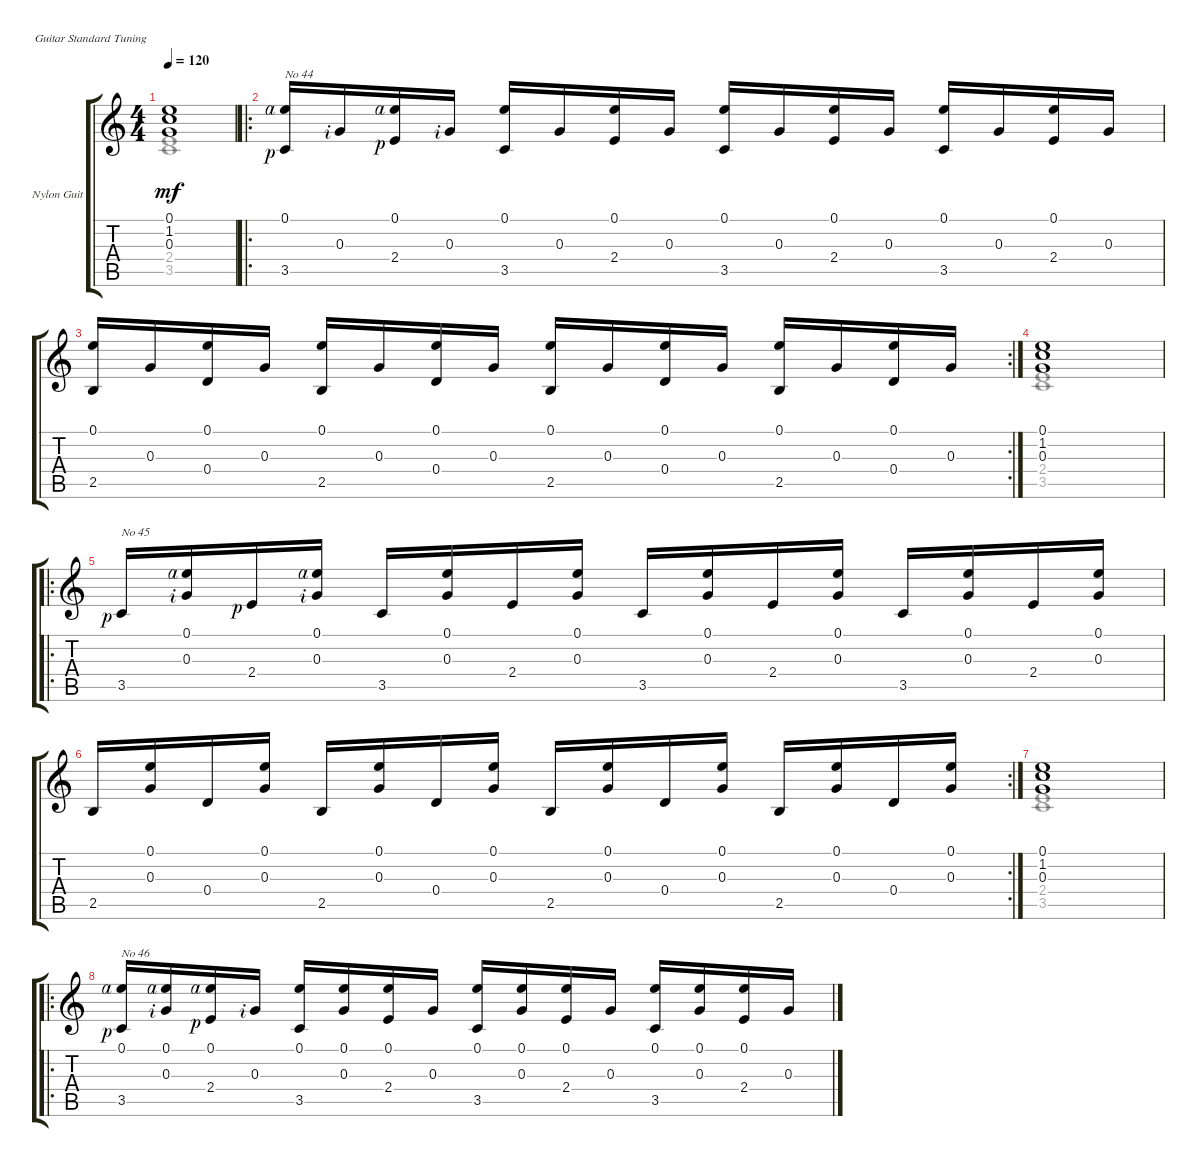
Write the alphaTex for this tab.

\defaultSystemsLayout 4
\bracketExtendMode groupsimilarinstruments
\firstSystemTrackNameOrientation horizontal
\otherSystemsTrackNameOrientation horizontal
\track ("Nylon Guitar" "Nylon Guit") {instrument acousticguitarsteel}
\staff {score tabs}
\tuning (E4 B3 G3 D3 A2 E2)
\voice
\ts (4 4)
\tempo 120
\clef g2
\scale
0.103916
\ks c
(0.1 1.2 0.3).1{dy mf} |
\ro
\scale
0.513554 (3.5{rf 1} 0.1{rf 4}).16{txt "No 44"} 0.3{rf 2}.16 (2.4{rf 1} 0.1{rf 4}).16 0.3{rf 2}.16 (3.5 0.1).16 0.3.16 (2.4 0.1).16 0.3.16 (3.5 0.1).16 0.3.16 (2.4 0.1).16 0.3.16 (3.5 0.1).16 0.3.16 (2.4 0.1).16 0.3.16 |
\rc 2
\scale
0.38253 (2.5 0.1).16 0.3.16 (0.4 0.1).16 0.3.16 (2.5 0.1).16 0.3.16 (0.4 0.1).16 0.3.16 (2.5 0.1).16 0.3.16 (0.4 0.1).16 0.3.16 (2.5 0.1).16 0.3.16 (0.4 0.1).16 0.3.16 |
\scale
0.103916 (0.1 1.2 0.3).1 |
\ro
\scale
0.513554 3.5{rf 1}.16{txt "No 45"} (0.3{rf 2} 0.1{rf 4}).16 2.4{rf 1}.16 (0.3{rf 2} 0.1{rf 4}).16 3.5.16 (0.3 0.1).16 2.4.16 (0.3 0.1).16 3.5.16 (0.3 0.1).16 2.4.16 (0.3 0.1).16 3.5.16 (0.3 0.1).16 2.4.16 (0.3 0.1).16 |
\rc 2
\scale
0.38253 2.5.16 (0.3 0.1).16 0.4.16 (0.3 0.1).16 2.5.16 (0.3 0.1).16 0.4.16 (0.3 0.1).16 2.5.16 (0.3 0.1).16 0.4.16 (0.3 0.1).16 2.5.16 (0.3 0.1).16 0.4.16 (0.3 0.1).16 |
\scale
0.103916 (0.1 1.2 0.3).1 |
\ro
\scale
0.513554 (3.5{rf 1} 0.1{rf 4}).16{txt "No 46"} (0.3{rf 2} 0.1{rf 4}).16 (2.4{rf 1} 0.1{rf 4}).16 0.3{rf 2}.16 (3.5 0.1).16 (0.3 0.1).16 (2.4 0.1).16 0.3.16 (3.5 0.1).16 (0.3 0.1).16 (2.4 0.1).16 0.3.16 (3.5 0.1).16 (0.3 0.1).16 (2.4 0.1).16 0.3.16
\voice
\clef g2
\ottava regular
\simile none
\scale
0.103916
\ks c
(2.4 3.5).1{dy mf} |
\scale
0.513554 |
\scale
0.38253 |
\scale
0.103916 (2.4 3.5).1 |
\scale
0.513554 |
\scale
0.38253 |
\scale
0.103916 (2.4 3.5).1 |
\scale
0.513554
